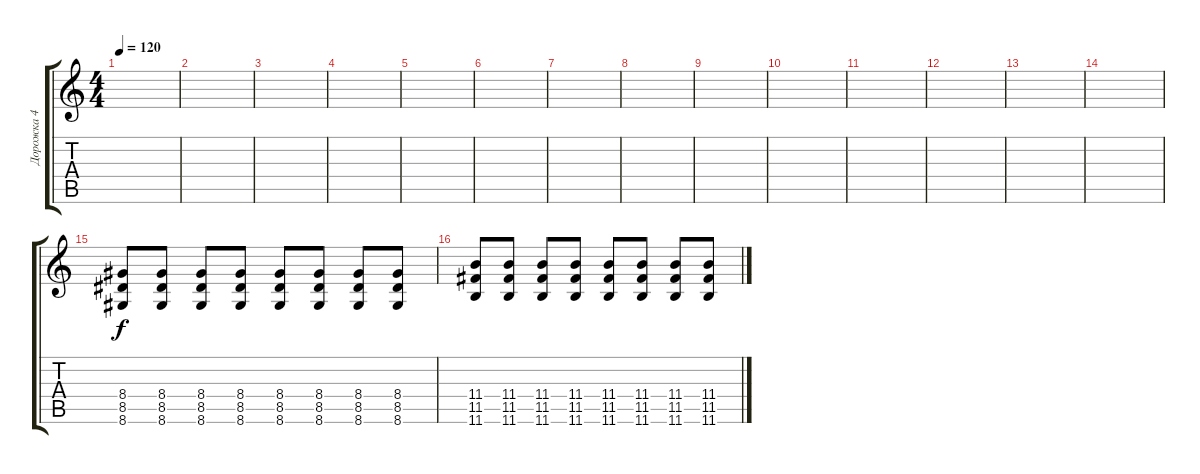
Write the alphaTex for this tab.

\track ("Дорожка 4" "Дорожка 4") {instrument distortionguitar}
\staff {score tabs}
\tuning (D4 A3 F3 C3 G2 C2) {hide}
\ts (4 4)
\tempo 120
\clef g2
\ks c
|
|
|
|
|
|
|
|
|
|
|
|
|
|
(8.4 8.5 8.6).8 (8.4 8.5 8.6).8 (8.4 8.5 8.6).8 (8.4 8.5 8.6).8 (8.4 8.5 8.6).8 (8.4 8.5 8.6).8 (8.4 8.5 8.6).8 (8.4 8.5 8.6).8 |
(11.4 11.5 11.6).8 (11.4 11.5 11.6).8 (11.4 11.5 11.6).8 (11.4 11.5 11.6).8 (11.4 11.5 11.6).8 (11.4 11.5 11.6).8 (11.4 11.5 11.6).8 (11.4 11.5 11.6).8
